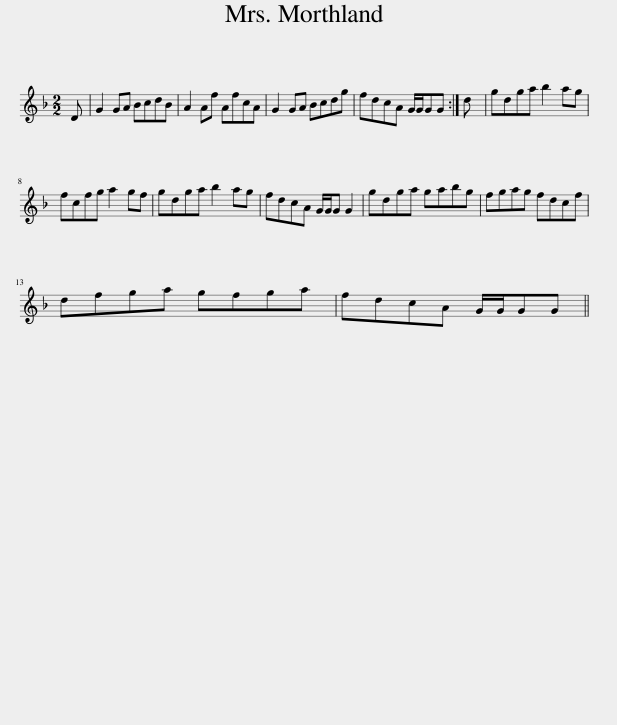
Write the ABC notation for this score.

X:1
L:1/8
M:2/2
I:linebreak $
K:F
V:1 treble
V:1
 D | G2 GA BcdB | A2 Af AfcA | G2 GA Bcdg | fdcA G/G/GG :| %5
 d | gdga b2 ag |$ fcfg a2 gf | gdga b2 ag | fdcA G/G/G G2 | %10
 gdga gabg | fgag fdcf |$ dfga gfga | fdcA G/G/GG || %14
